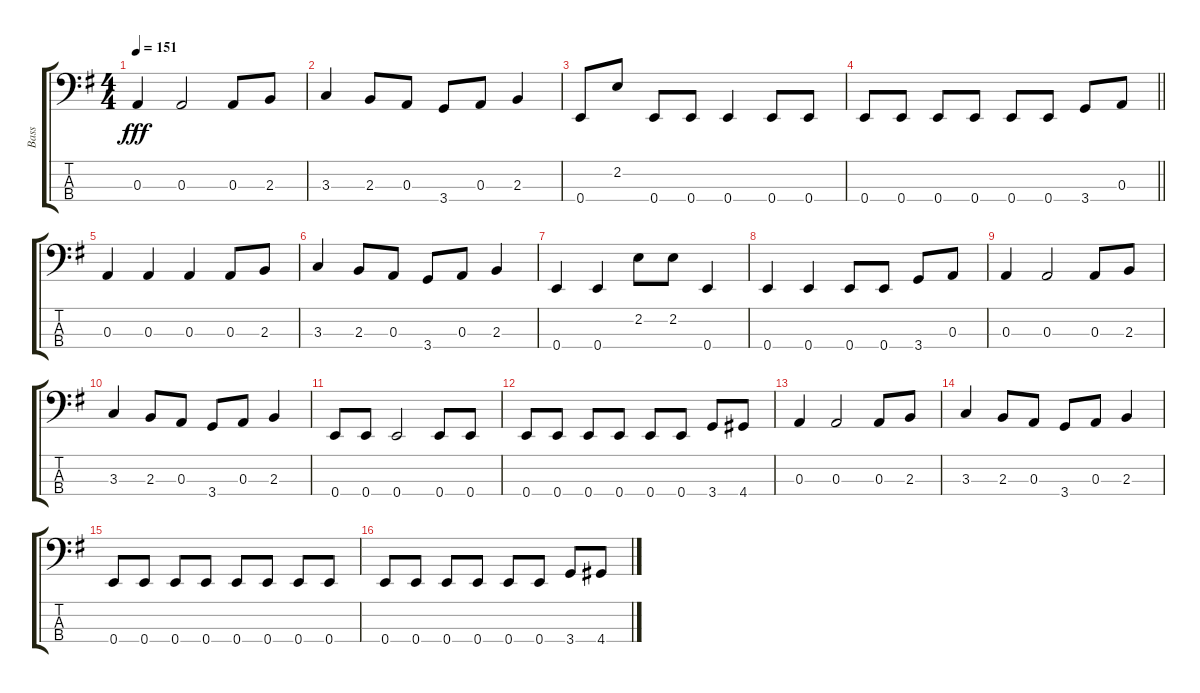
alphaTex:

\track ("Bass" "Bass") {instrument electricbasspick}
\staff {score tabs}
\tuning (G2 D2 A1 E1) {hide}
\ts (4 4)
\tempo 151
\clef f4
\ks eminor
0.3.4{dy fff} 0.3.2 0.3.8 2.3.8 |
3.3.4 2.3.8 0.3.8 3.4.8 0.3.8 2.3.4 |
0.4.8 2.2.8 0.4.8 0.4.8 0.4.4 0.4.8 0.4.8 |
\barLineRight lightlight
0.4.8 0.4.8 0.4.8 0.4.8 0.4.8 0.4.8 3.4.8 0.3.8 |
0.3.4 0.3.4 0.3.4 0.3.8 2.3.8 |
3.3.4 2.3.8 0.3.8 3.4.8 0.3.8 2.3.4 |
0.4.4 0.4.4 2.2.8 2.2.8 0.4.4 |
0.4.4 0.4.4 0.4.8 0.4.8 3.4.8 0.3.8 |
0.3.4 0.3.2 0.3.8 2.3.8 |
3.3.4 2.3.8 0.3.8 3.4.8 0.3.8 2.3.4 |
0.4.8 0.4.8 0.4.2 0.4.8 0.4.8 |
0.4.8 0.4.8 0.4.8 0.4.8 0.4.8 0.4.8 3.4.8 4.4.8 |
0.3.4 0.3.2 0.3.8 2.3.8 |
3.3.4 2.3.8 0.3.8 3.4.8 0.3.8 2.3.4 |
0.4.8 0.4.8 0.4.8 0.4.8 0.4.8 0.4.8 0.4.8 0.4.8 |
0.4.8 0.4.8 0.4.8 0.4.8 0.4.8 0.4.8 3.4.8 4.4.8
